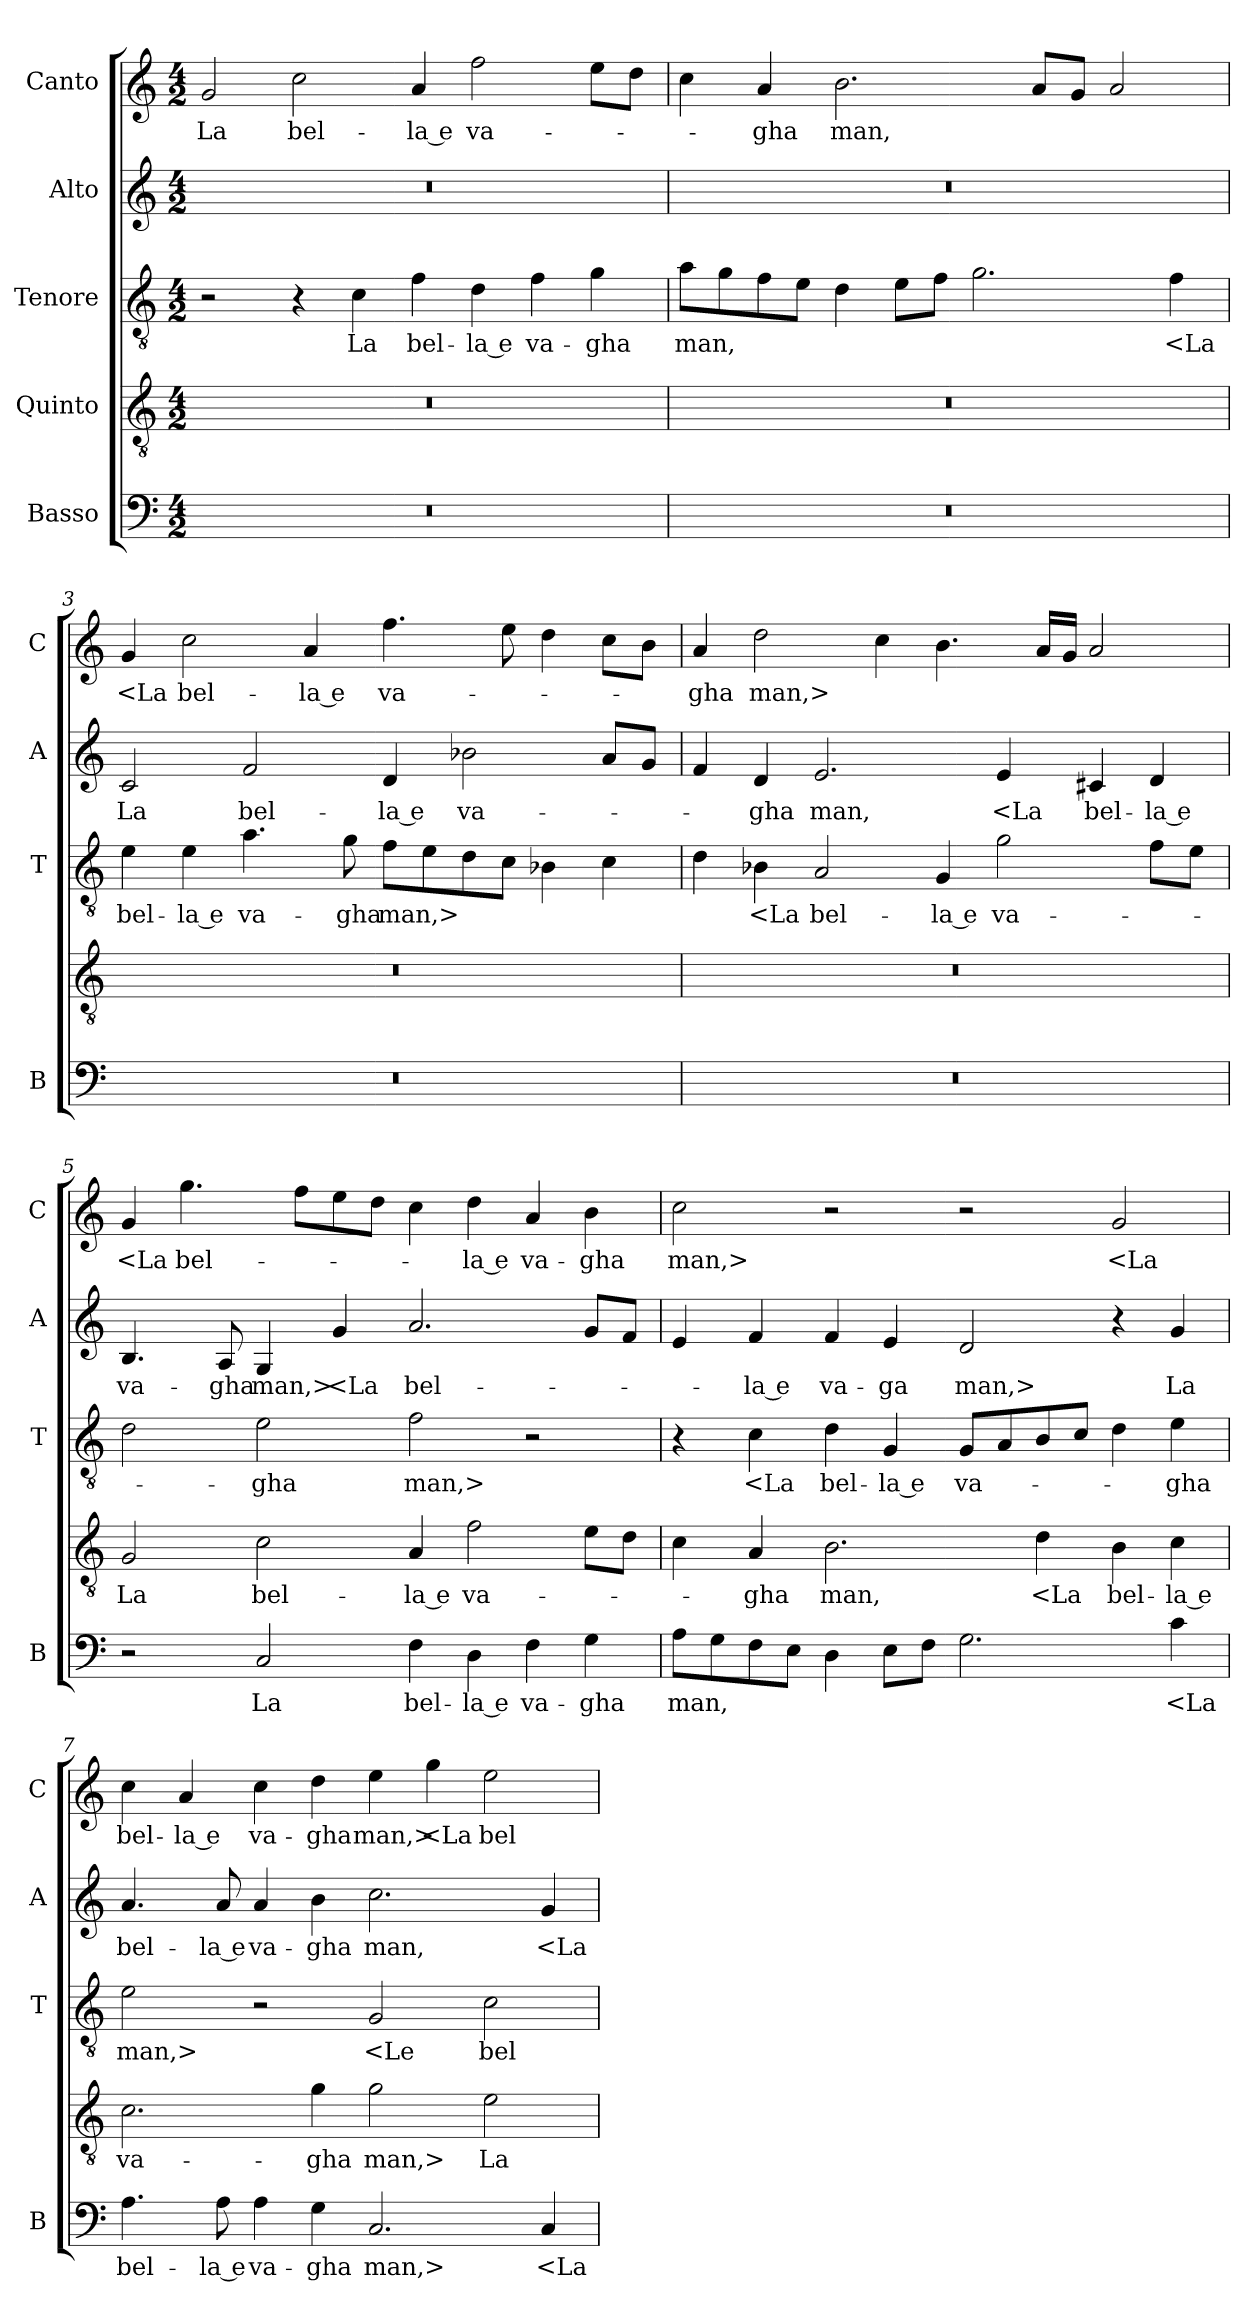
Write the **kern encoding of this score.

**kern	**text	**kern	**text	**kern	**text	**kern	**text	**kern	**text
*part5	*part5	*part4	*part4	*part3	*part3	*part2	*part2	*part1	*part1
*staff5	*staff5	*staff4	*staff4	*staff3	*staff3	*staff2	*staff2	*staff1	*staff1
*I"Basso	*	*I"Quinto	*	*I"Tenore	*	*I"Alto	*	*I"Canto	*
*I'B	*	*	*	*I'T	*	*I'A	*	*I'C	*
*clefF4	*	*clefGv2	*	*clefGv2	*	*clefG2	*	*clefG2	*
*k[]	*	*k[]	*	*k[]	*	*k[]	*	*k[]	*
*C:	*	*C:	*	*C:	*	*C:	*	*C:	*
*M4/2	*	*M4/2	*	*M4/2	*	*M4/2	*	*M4/2	*
=1	=1	=1	=1	=1	=1	=1	=1	=1	=1
0r	.	0r	.	2r	.	0r	.	2g	La
.	.	.	.	4r	.	.	.	2cc	bel-
.	.	.	.	4c	La	.	.	.	.
.	.	.	.	4f	bel-	.	.	4a	-la e
.	.	.	.	4d	-la e	.	.	2ff	va-
.	.	.	.	4f	va-	.	.	.	.
.	.	.	.	4g	-gha	.	.	8eeL	.
.	.	.	.	.	.	.	.	8ddJ	.
=2	=2	=2	=2	=2	=2	=2	=2	=2	=2
0r	.	0r	.	8aL	man,	0r	.	4cc	.
.	.	.	.	8g	.	.	.	.	.
.	.	.	.	8f	.	.	.	4a	-gha
.	.	.	.	8eJ	.	.	.	.	.
.	.	.	.	4d	.	.	.	2.b	man,
.	.	.	.	8eL	.	.	.	.	.
.	.	.	.	8fJ	.	.	.	.	.
.	.	.	.	2.g	.	.	.	.	.
.	.	.	.	.	.	.	.	8aL	.
.	.	.	.	.	.	.	.	8gJ	.
.	.	.	.	.	.	.	.	2a	.
.	.	.	.	4f	<La	.	.	.	.
=3	=3	=3	=3	=3	=3	=3	=3	=3	=3
0r	.	0r	.	4e	bel-	2c	La	4g	<La
.	.	.	.	4e	-la e	.	.	2cc	bel-
.	.	.	.	4.a	va-	2f	bel-	.	.
.	.	.	.	.	.	.	.	4a	-la e
.	.	.	.	8g	-gha	.	.	.	.
.	.	.	.	8fL	man,>	4d	-la e	4.ff	va-
.	.	.	.	8e	.	.	.	.	.
.	.	.	.	8d	.	2b-X	va-	.	.
.	.	.	.	8cJ	.	.	.	8ee	.
.	.	.	.	4B-X	.	.	.	4dd	.
.	.	.	.	4c	.	8aL	.	8ccL	.
.	.	.	.	.	.	8gJ	.	8bJ	.
=4	=4	=4	=4	=4	=4	=4	=4	=4	=4
0r	.	0r	.	4d	.	4f	.	4a	-gha
.	.	.	.	4B-X	<La	4d	-gha	2dd	man,>
.	.	.	.	2A	bel-	2.e	man,	.	.
.	.	.	.	.	.	.	.	4cc	.
.	.	.	.	4G	-la e	.	.	4.b	.
.	.	.	.	2g	va-	4e	<La	.	.
.	.	.	.	.	.	.	.	16aLL	.
.	.	.	.	.	.	.	.	16gJJ	.
.	.	.	.	.	.	4c#X	bel-	2a	.
.	.	.	.	8fL	.	4d	-la e	.	.
.	.	.	.	8eJ	.	.	.	.	.
=5	=5	=5	=5	=5	=5	=5	=5	=5	=5
2r	.	2G	La	2d	.	4.B	va-	4g	<La
.	.	.	.	.	.	.	.	4.gg	bel-
.	.	.	.	.	.	8A	-gha	.	.
2C	La	2c	bel-	2e	-gha	4G	man,>	.	.
.	.	.	.	.	.	.	.	8ffL	.
.	.	.	.	.	.	4g	<La	8ee	.
.	.	.	.	.	.	.	.	8ddJ	.
4F	bel-	4A	-la e	2f	man,>	2.a	bel-	4cc	.
4D	-la e	2f	va-	.	.	.	.	4dd	-la e
4F	va-	.	.	2r	.	.	.	4a	va-
4G	-gha	8eL	.	.	.	8gL	.	4b	-gha
.	.	8dJ	.	.	.	8fJ	.	.	.
=6	=6	=6	=6	=6	=6	=6	=6	=6	=6
8AL	man,	4c	.	4r	.	4e	.	2cc	man,>
8G	.	.	.	.	.	.	.	.	.
8F	.	4A	-gha	4c	<La	4f	-la e	.	.
8EJ	.	.	.	.	.	.	.	.	.
4D	.	2.B	man,	4d	bel-	4f	va-	2r	.
8EL	.	.	.	4G	-la e	4e	-ga	.	.
8FJ	.	.	.	.	.	.	.	.	.
2.G	.	.	.	8GL	va-	2d	man,>	2r	.
.	.	.	.	8A	.	.	.	.	.
.	.	4d	<La	8B	.	.	.	.	.
.	.	.	.	8cJ	.	.	.	.	.
.	.	4B	bel-	4d	.	4r	.	2g	<La
4c	<La	4c	-la e	4e	-gha	4g	La	.	.
=7	=7	=7	=7	=7	=7	=7	=7	=7	=7
4.A	bel-	2.c	va-	2e	man,>	4.a	bel-	4cc	bel-
.	.	.	.	.	.	.	.	4a	-la e
8A	-la e	.	.	.	.	8a	-la e	.	.
4A	va-	.	.	2r	.	4a	va-	4cc	va-
4G	-gha	4g	-gha	.	.	4b	-gha	4dd	-gha
2.C	man,>	2g	man,>	2G	<Le	2.cc	man,	4ee	man,>
.	.	.	.	.	.	.	.	4gg	<La
.	.	2e	La	2c	bel-	.	.	2ee	bel-
4C	<La	.	.	.	.	4g	<La	.	.
=	=	=	=	=	=	=	=	=	=
*-	*-	*-	*-	*-	*-	*-	*-	*-	*-
